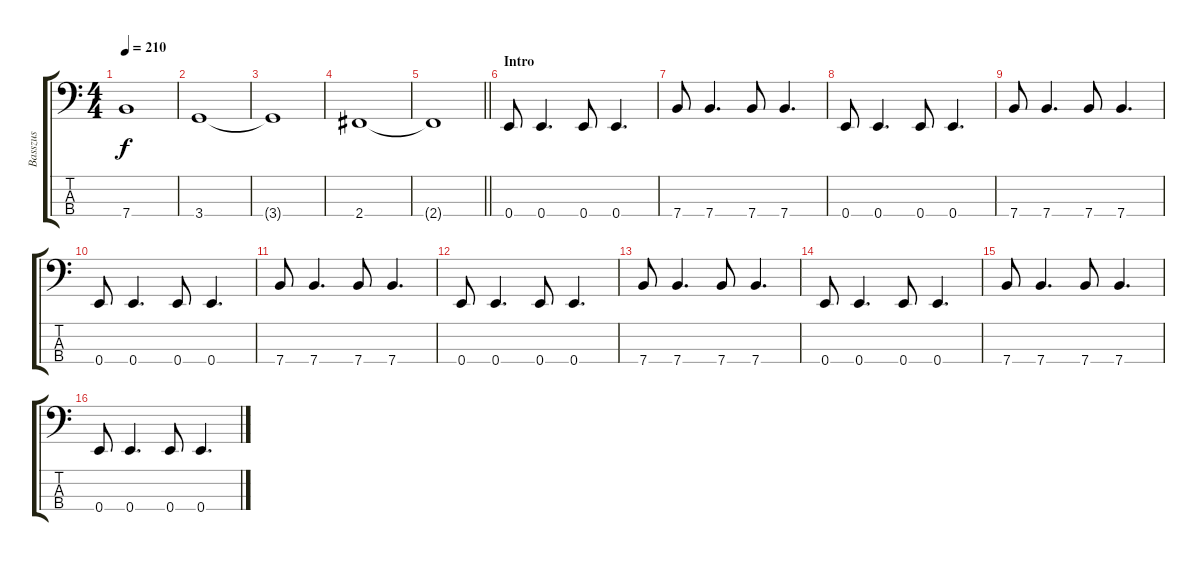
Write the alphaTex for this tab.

\track ("Basszus" "Basszus") {instrument electricbassfinger}
\staff {score tabs}
\tuning (G2 D2 A1 E1) {hide}
\ts (4 4)
\tempo 210
\clef f4
\ks c
7.4.1{dy f} |
3.4.1 |
3.4{t}.1 |
2.4.1 |
\barLineRight lightlight
2.4{t}.1 |
\section ("" "Intro")
0.4.8 0.4.4{d} 0.4.8 0.4.4{d} |
7.4.8 7.4.4{d} 7.4.8 7.4.4{d} |
0.4.8 0.4.4{d} 0.4.8 0.4.4{d} |
7.4.8 7.4.4{d} 7.4.8 7.4.4{d} |
0.4.8 0.4.4{d} 0.4.8 0.4.4{d} |
7.4.8 7.4.4{d} 7.4.8 7.4.4{d} |
0.4.8 0.4.4{d} 0.4.8 0.4.4{d} |
7.4.8 7.4.4{d} 7.4.8 7.4.4{d} |
0.4.8 0.4.4{d} 0.4.8 0.4.4{d} |
7.4.8 7.4.4{d} 7.4.8 7.4.4{d} |
0.4.8 0.4.4{d} 0.4.8 0.4.4{d}
